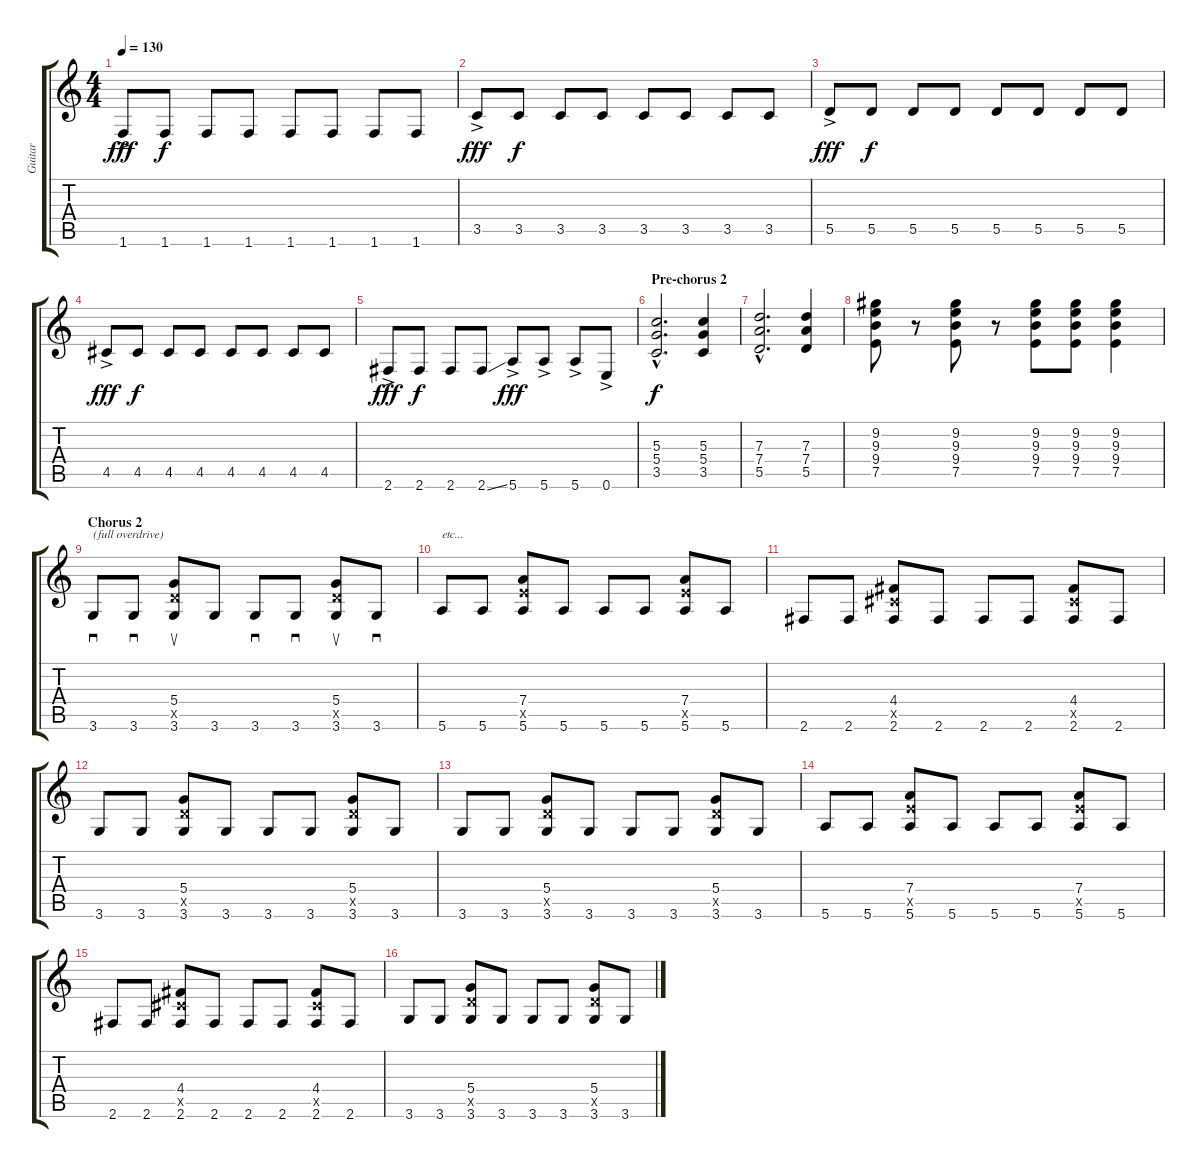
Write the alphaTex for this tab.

\track ("Guitar" "Guitar") {instrument electricguitarmuted}
\staff {score tabs}
\tuning (E4 B3 G3 D3 A2 E2) {hide}
\ts (4 4)
\tempo 130
\clef g2
\ks c
1.6{ac}.8{dy fff} 1.6.8{dy f} 1.6.8 1.6.8 1.6.8 1.6.8 1.6.8 1.6.8 |
3.5{ac}.8{dy fff} 3.5.8{dy f} 3.5.8 3.5.8 3.5.8 3.5.8 3.5.8 3.5.8 |
5.5{ac}.8{dy fff} 5.5.8{dy f} 5.5.8 5.5.8 5.5.8 5.5.8 5.5.8 5.5.8 |
4.5{ac}.8{dy fff} 4.5.8{dy f} 4.5.8 4.5.8 4.5.8 4.5.8 4.5.8 4.5.8 |
2.6{ac}.8{dy fff} 2.6.8{dy f} 2.6.8 2.6{ss}.8 5.6{ac}.8{dy fff} 5.6{ac}.8 5.6{ac}.8 0.6{ac}.8 |
\section ("" "Pre-chorus 2")
(5.3{hac} 5.4{hac} 3.5{hac}).2{d dy f instrument overdrivenguitar} (5.3 5.4 3.5).4 |
(7.3{hac} 7.4{hac} 5.5{hac}).2{d} (7.3 7.4 5.5).4 |
(9.2 9.3 9.4 7.5).8 r.8 (9.2 9.3 9.4 7.5).8 r.8 (9.2 9.3 9.4 7.5).8 (9.2 9.3 9.4 7.5).8 (9.2 9.3 9.4 7.5).4 |
\section ("" "Chorus 2")
3.6.8{sd txt "(full overdrive)" balance 8 instrument overdrivenguitar} 3.6.8{sd} (5.4 5.5{x} 3.6).8{su} 3.6.8 3.6.8{sd} 3.6.8{sd} (5.4 5.5{x} 3.6).8{su} 3.6.8{sd} |
5.6.8{txt "etc..."} 5.6.8 (7.4 7.5{x} 5.6).8 5.6.8 5.6.8 5.6.8 (7.4 7.5{x} 5.6).8 5.6.8 |
2.6.8 2.6.8 (4.4 4.5{x} 2.6).8 2.6.8 2.6.8 2.6.8 (4.4 4.5{x} 2.6).8 2.6.8 |
3.6.8 3.6.8 (5.4 5.5{x} 3.6).8 3.6.8 3.6.8 3.6.8 (5.4 5.5{x} 3.6).8 3.6.8 |
3.6.8 3.6.8 (5.4 5.5{x} 3.6).8 3.6.8 3.6.8 3.6.8 (5.4 5.5{x} 3.6).8 3.6.8 |
5.6.8 5.6.8 (7.4 7.5{x} 5.6).8 5.6.8 5.6.8 5.6.8 (7.4 7.5{x} 5.6).8 5.6.8 |
2.6.8 2.6.8 (4.4 4.5{x} 2.6).8 2.6.8 2.6.8 2.6.8 (4.4 4.5{x} 2.6).8 2.6.8 |
3.6.8 3.6.8 (5.4 5.5{x} 3.6).8 3.6.8 3.6.8 3.6.8 (5.4 5.5{x} 3.6).8 3.6.8
